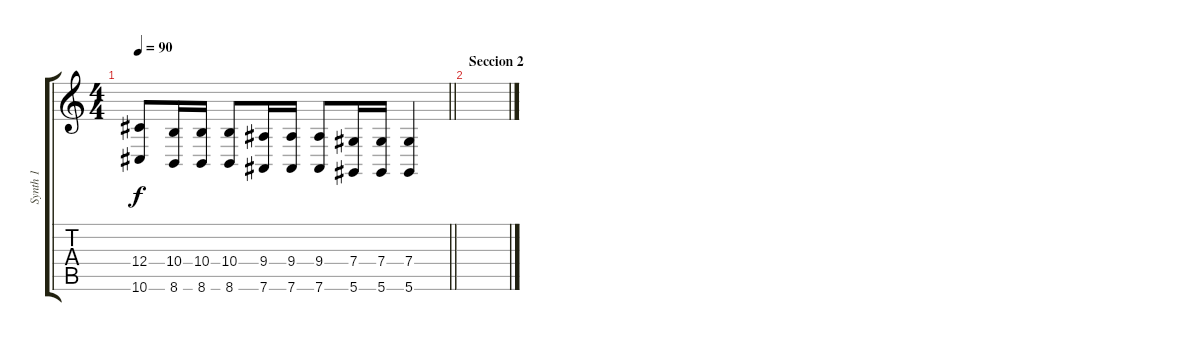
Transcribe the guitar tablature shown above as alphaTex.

\track ("Synth 1" "Synth 1") {instrument synthbrass1}
\staff {score tabs}
\tuning (Eb4 Bb3 Gb3 Db3 Ab2 Eb2) {hide}
\ts (4 4)
\tempo 90
\clef g2
\barLineRight lightlight
\ks c
(12.4 10.6).8{dy f} (10.4 8.6).16 (10.4 8.6).16 (10.4 8.6).8 (9.4 7.6).16 (9.4 7.6).16 (9.4 7.6).8 (7.4 5.6).16 (7.4 5.6).16 (7.4 5.6).4 |
\section ("" "Seccion 2")
